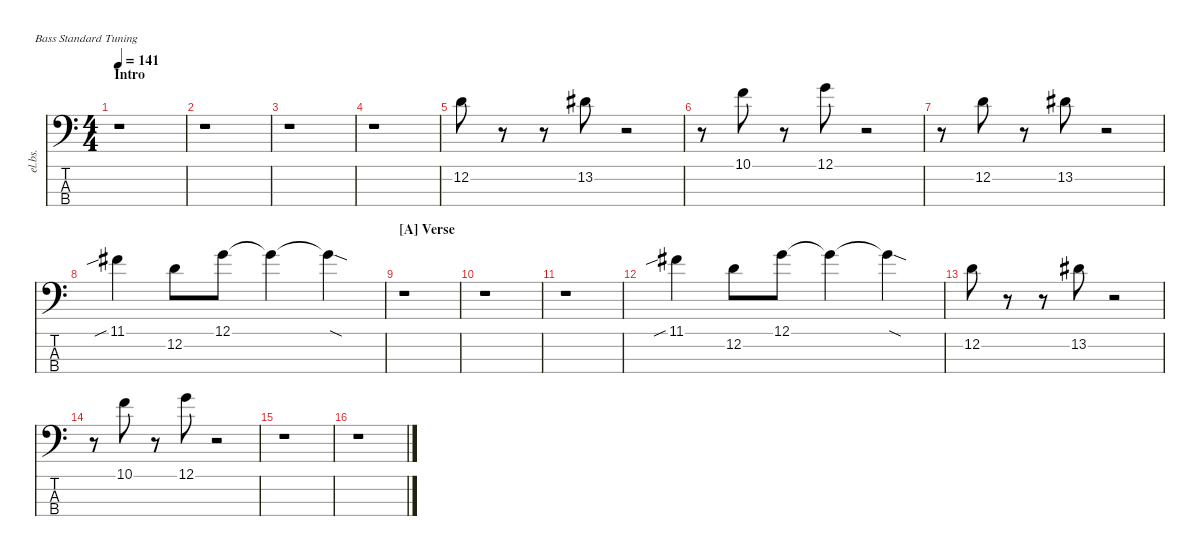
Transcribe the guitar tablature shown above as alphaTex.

\defaultSystemsLayout 4
\hideDynamics
\bracketExtendMode nobrackets
\track ("Electric Bass" "el.bs.") {mute instrument electricbassfinger}
\staff {score tabs}
\tuning (G2 D2 A1 E1)
\ts (4 4)
\section ("" "Intro")
\tempo 141
\clef f4
\ks c
r.1{dy mf instrument electricbassfinger beam Down} |
r.1{beam Down} |
r.1{beam Down} |
r.1{beam Down} |
12.2.8{beam Down} r.8{beam Down} r.8{beam Down} 13.2{acc #}.8{beam Down} r.2{beam Down} |
r.8{beam Down} 10.1.8{beam Down} r.8{beam Down} 12.1.8{beam Down} r.2{beam Down} |
r.8{beam Down} 12.2.8{beam Down} r.8{beam Down} 13.2{acc #}.8{beam Down} r.2{beam Down} |
11.1{sib acc #}.4{beam Down} 12.2.8{beam Down} 12.1.8{beam Down} 12.1{t}.4{beam Down} 12.1{sod t}.4{beam Down} |
\section ("A" "Verse")
r.1{beam Down} |
r.1{beam Down} |
r.1{beam Down} |
11.1{sib acc #}.4{beam Down} 12.2.8{beam Down} 12.1.8{beam Down} 12.1{t}.4{beam Down} 12.1{sod t}.4{beam Down} |
12.2.8{beam Down} r.8{beam Down} r.8{beam Down} 13.2{acc #}.8{beam Down} r.2{beam Down} |
r.8{beam Down} 10.1.8{beam Down} r.8{beam Down} 12.1.8{beam Down} r.2{beam Down} |
r.1{beam Down} |
r.1{beam Down}
